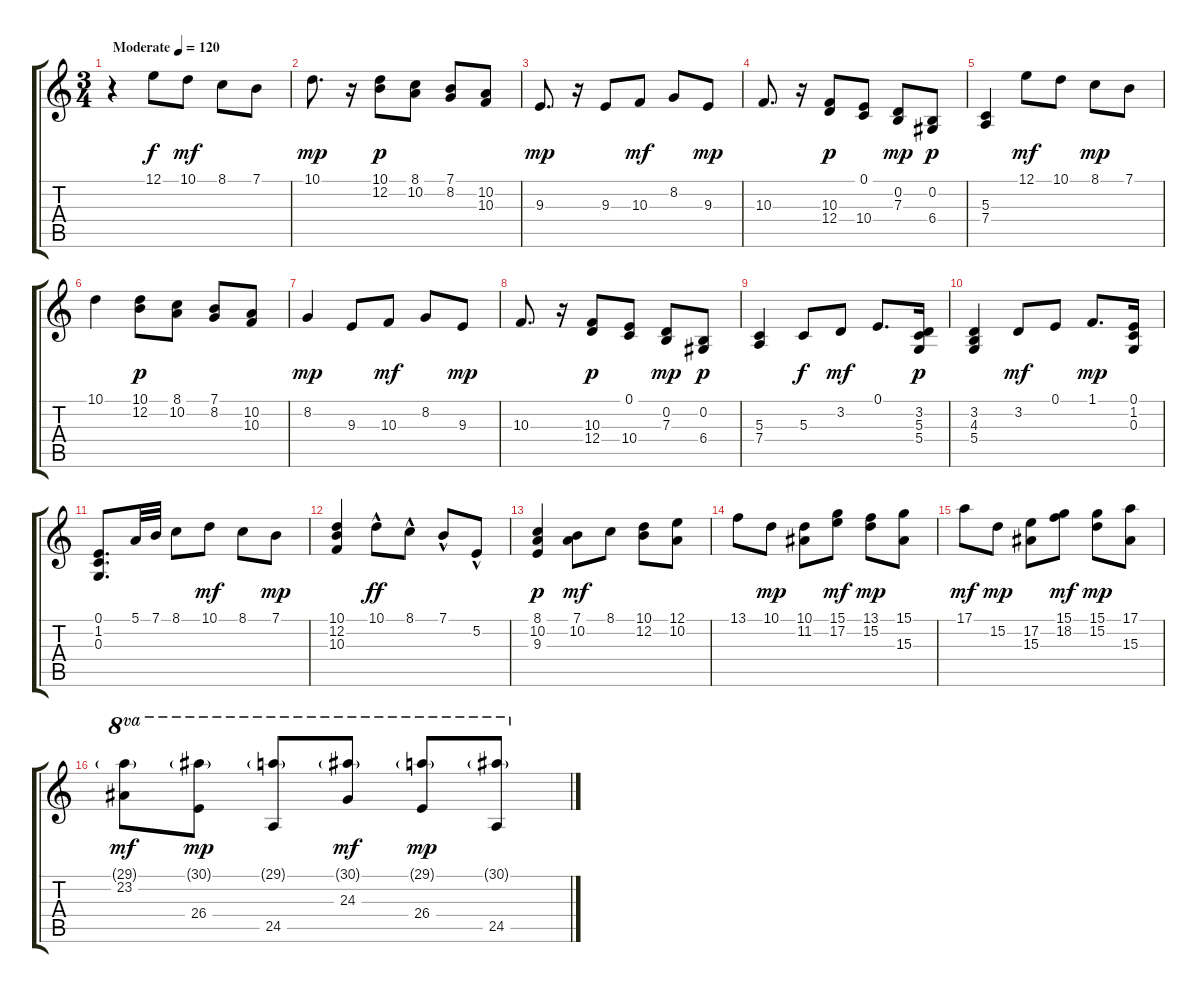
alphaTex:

\track "" {instrument acousticgrandpiano}
\staff {score tabs}
\tuning (E4 B3 G3 D3 A2 E2) {hide}
\ts (3 4)
\tempo (120 "Moderate")
\clef g2
\ks c
r.4{dy f instrument acousticgrandpiano} 12.1.8 10.1.8{dy mf} 8.1.8 7.1.8 |
10.1.8{d dy mp} r.16 (10.1 12.2).8{dy p} (8.1 10.2).8 (7.1 8.2).8 (10.2 10.3).8 |
9.3.8{d dy mp} r.16 9.3.8 10.3.8{dy mf} 8.2.8 9.3.8{dy mp} |
10.3.8{d} r.16 (10.3 12.4).8{dy p} (0.1 10.4).8 (0.2 7.3).8{dy mp} (0.2 6.4).8{dy p} |
(5.3 7.4).4 12.1.8{dy mf} 10.1.8 8.1.8{dy mp} 7.1.8 |
10.1.4 (10.1 12.2).8{dy p} (8.1 10.2).8 (7.1 8.2).8 (10.2 10.3).8 |
8.2.4{dy mp} 9.3.8 10.3.8{dy mf} 8.2.8 9.3.8{dy mp} |
10.3.8{d} r.16 (10.3 12.4).8{dy p} (0.1 10.4).8 (0.2 7.3).8{dy mp} (0.2 6.4).8{dy p} |
(5.3 7.4).4 5.3.8{dy f} 3.2.8{dy mf} 0.1.8{d} (3.2 5.3 5.4).16{dy p} |
(3.2 4.3 5.4).4 3.2.8{dy mf} 0.1.8 1.1.8{d dy mp} (0.1 1.2 0.3).16 |
(0.1 1.2 0.3).8{d} 5.1.32 7.1.32 8.1.8 10.1.8{dy mf} 8.1.8 7.1.8{dy mp} |
(10.1 12.2 10.3).4 10.1{hac}.8{dy ff} 8.1{hac}.8 7.1{hac}.8 5.2{hac}.8 |
(8.1 10.2 9.3).4{dy p} (7.1 10.2).8{dy mf} 8.1.8 (10.1 12.2).8 (12.1 10.2).8 |
13.1.8 10.1.8{dy mp} (10.1 11.2).8 (15.1 17.2).8{dy mf} (13.1 15.2).8{dy mp} (15.1 15.3).8 |
17.1.8{dy mf} 15.2.8{dy mp} (17.2 15.3).8 (15.1 18.2).8{dy mf} (15.1 15.2).8{dy mp} (17.1 15.3).8 |
(29.1{g} 23.2).8{ot 8va dy mf} (30.1{g} 26.4).8{ot 8va dy mp} (29.1{g} 24.5).8{ot 8va} (30.1{g} 24.3).8{ot 8va dy mf} (29.1{g} 26.4).8{ot 8va dy mp} (30.1{g} 24.5).8{ot 8va}
